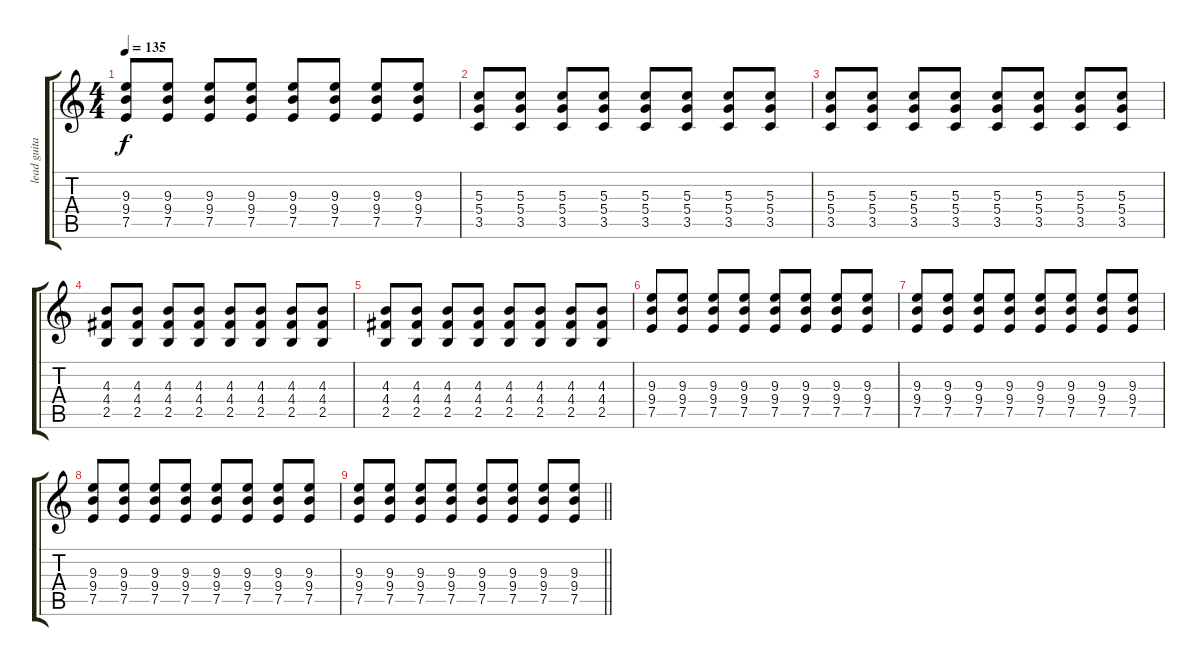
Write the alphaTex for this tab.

\track ("lead guitar (lukman)" "lead guita") {instrument electricguitarclean}
\staff {score tabs}
\tuning (E4 B3 G3 D3 A2 E2) {hide}
\ts (4 4)
\tempo 135
\clef g2
\ks c
(9.3 9.4 7.5).8{dy f} (9.3 9.4 7.5).8 (9.3 9.4 7.5).8 (9.3 9.4 7.5).8 (9.3 9.4 7.5).8 (9.3 9.4 7.5).8 (9.3 9.4 7.5).8 (9.3 9.4 7.5).8 |
(5.3 5.4 3.5).8 (5.3 5.4 3.5).8 (5.3 5.4 3.5).8 (5.3 5.4 3.5).8 (5.3 5.4 3.5).8 (5.3 5.4 3.5).8 (5.3 5.4 3.5).8 (5.3 5.4 3.5).8 |
(5.3 5.4 3.5).8 (5.3 5.4 3.5).8 (5.3 5.4 3.5).8 (5.3 5.4 3.5).8 (5.3 5.4 3.5).8 (5.3 5.4 3.5).8 (5.3 5.4 3.5).8 (5.3 5.4 3.5).8 |
(4.3 4.4 2.5).8 (4.3 4.4 2.5).8 (4.3 4.4 2.5).8 (4.3 4.4 2.5).8 (4.3 4.4 2.5).8 (4.3 4.4 2.5).8 (4.3 4.4 2.5).8 (4.3 4.4 2.5).8 |
(4.3 4.4 2.5).8 (4.3 4.4 2.5).8 (4.3 4.4 2.5).8 (4.3 4.4 2.5).8 (4.3 4.4 2.5).8 (4.3 4.4 2.5).8 (4.3 4.4 2.5).8 (4.3 4.4 2.5).8 |
(9.3 9.4 7.5).8 (9.3 9.4 7.5).8 (9.3 9.4 7.5).8 (9.3 9.4 7.5).8 (9.3 9.4 7.5).8 (9.3 9.4 7.5).8 (9.3 9.4 7.5).8 (9.3 9.4 7.5).8 |
(9.3 9.4 7.5).8 (9.3 9.4 7.5).8 (9.3 9.4 7.5).8 (9.3 9.4 7.5).8 (9.3 9.4 7.5).8 (9.3 9.4 7.5).8 (9.3 9.4 7.5).8 (9.3 9.4 7.5).8 |
(9.3 9.4 7.5).8 (9.3 9.4 7.5).8 (9.3 9.4 7.5).8 (9.3 9.4 7.5).8 (9.3 9.4 7.5).8 (9.3 9.4 7.5).8 (9.3 9.4 7.5).8 (9.3 9.4 7.5).8 |
\barLineRight lightlight
(9.3 9.4 7.5).8 (9.3 9.4 7.5).8 (9.3 9.4 7.5).8 (9.3 9.4 7.5).8 (9.3 9.4 7.5).8 (9.3 9.4 7.5).8 (9.3 9.4 7.5).8 (9.3 9.4 7.5).8
